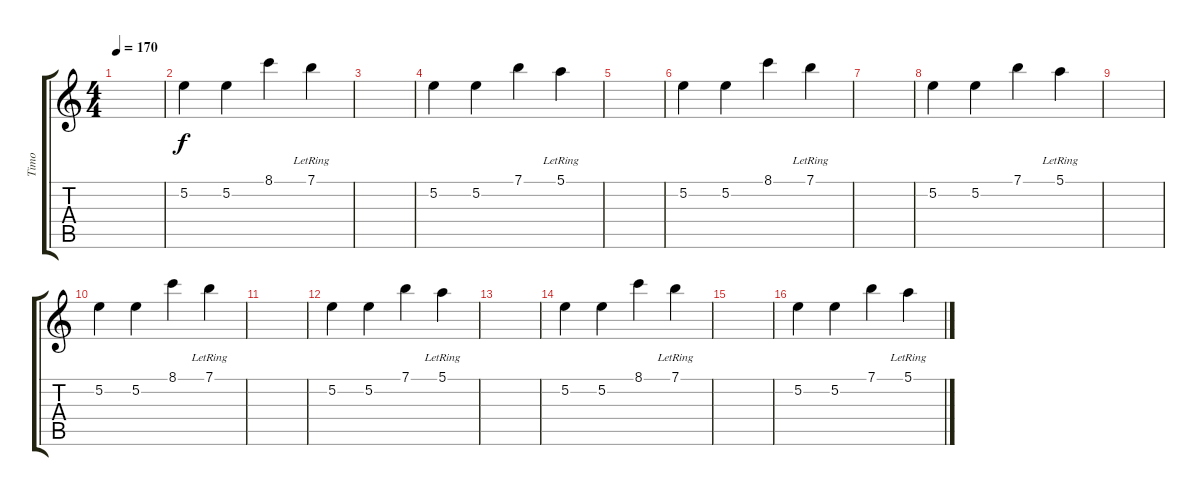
\track ("Timo" "Timo") {instrument acousticguitarnylon}
\staff {score tabs}
\tuning (E4 B3 G3 D3 A2 D2) {hide}
\ts (4 4)
\tempo 170
\clef g2
\ks c
|
5.2.4 5.2.4 8.1.4 7.1{lr}.4 |
|
5.2.4 5.2.4 7.1.4 5.1{lr}.4 |
|
5.2.4 5.2.4 8.1.4 7.1{lr}.4 |
|
5.2.4 5.2.4 7.1.4 5.1{lr}.4 |
|
5.2.4 5.2.4 8.1.4 7.1{lr}.4 |
|
5.2.4 5.2.4 7.1.4 5.1{lr}.4 |
|
5.2.4 5.2.4 8.1.4 7.1{lr}.4 |
|
5.2.4 5.2.4 7.1.4 5.1{lr}.4
